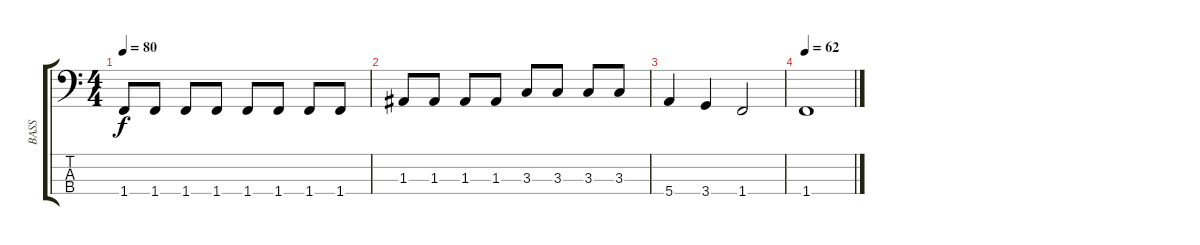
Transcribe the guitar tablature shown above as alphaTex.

\track ("BASS" "BASS") {instrument electricbasspick}
\staff {score tabs}
\tuning (G2 D2 A1 E1) {hide}
\ts (4 4)
\tempo 80
\clef f4
\ks c
1.4.8{dy f} 1.4.8 1.4.8 1.4.8 1.4.8 1.4.8 1.4.8 1.4.8 |
1.3.8 1.3.8 1.3.8 1.3.8 3.3.8 3.3.8 3.3.8 3.3.8 |
5.4.4 3.4.4 1.4.2 |
\tempo 62
1.4.1
